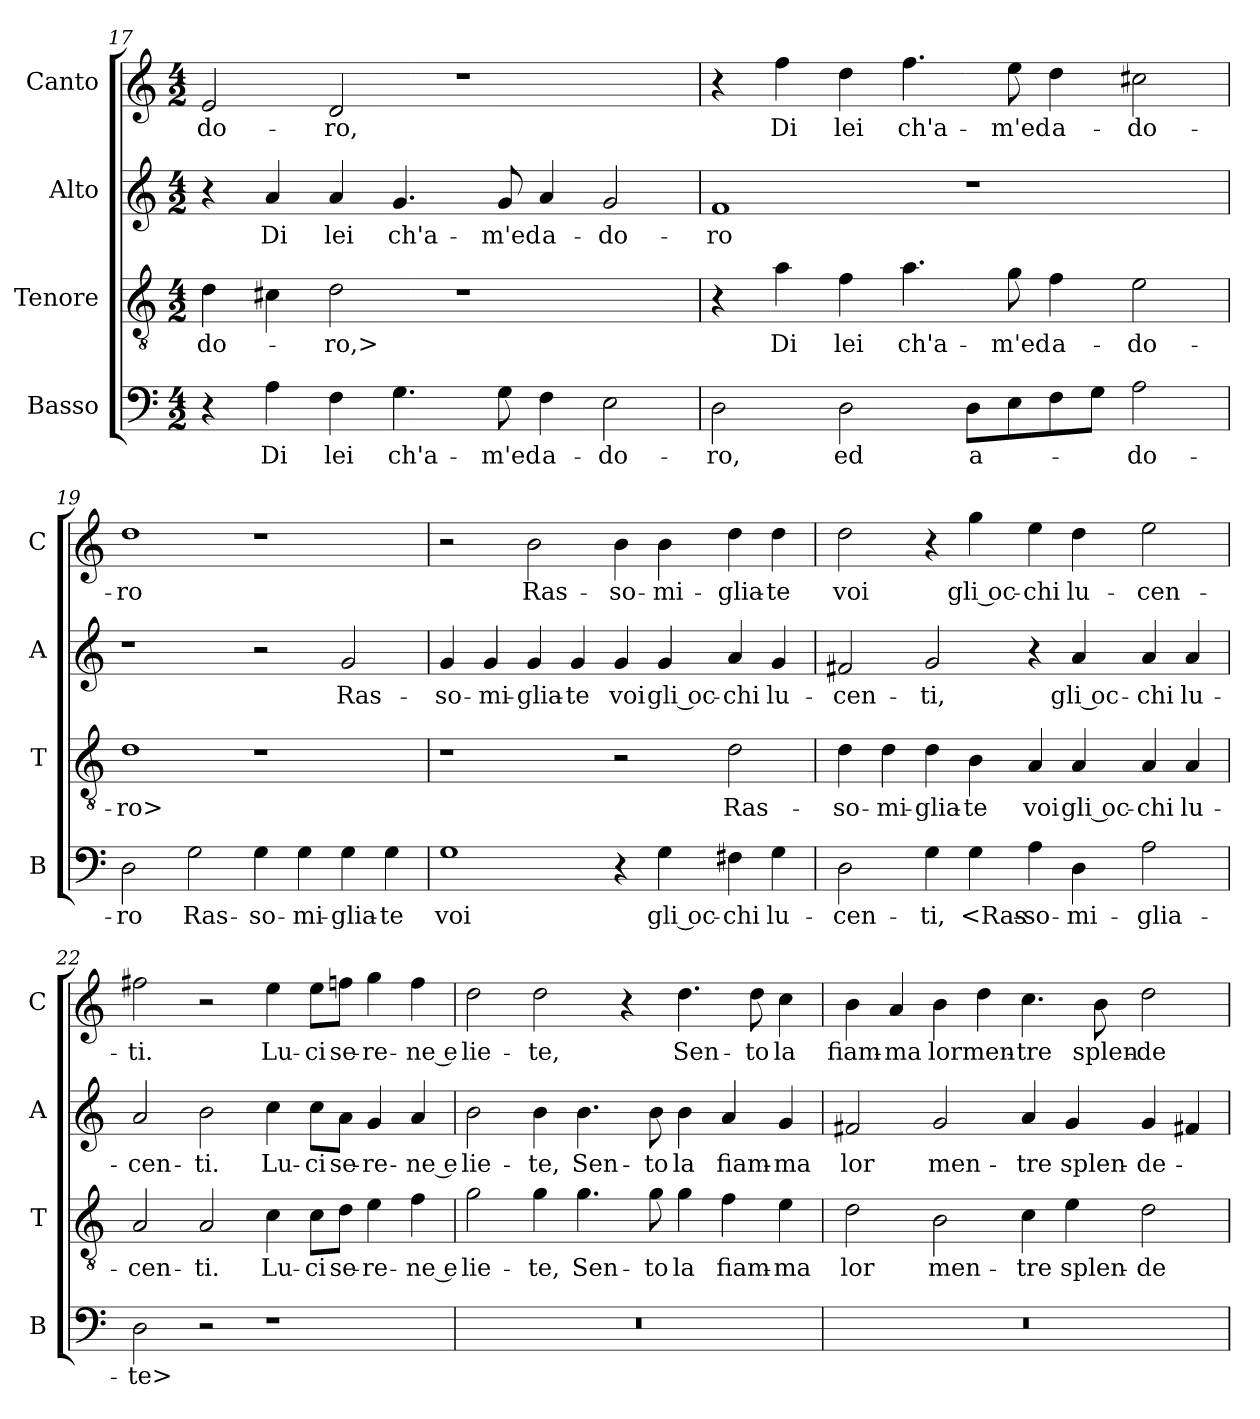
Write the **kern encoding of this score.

**kern	**text	**kern	**text	**kern	**text	**kern	**text
*part4	*part4	*part3	*part3	*part2	*part2	*part1	*part1
*staff4	*staff4	*staff3	*staff3	*staff2	*staff2	*staff1	*staff1
*I"Basso	*	*I"Tenore	*	*I"Alto	*	*I"Canto	*
*I'B	*	*I'T	*	*I'A	*	*I'C	*
*clefF4	*	*clefGv2	*	*clefG2	*	*clefG2	*
*k[]	*	*k[]	*	*k[]	*	*k[]	*
*C:	*	*C:	*	*C:	*	*C:	*
*M4/2	*	*M4/2	*	*M4/2	*	*M4/2	*
=17	=17	=17	=17	=17	=17	=17	=17
4r	.	4d	-do-	4r	.	2e	-do-
4A	Di	4c#X	.	4a	Di	.	.
4F	lei	2d	-ro,>	4a	lei	2d	-ro,
4.G	ch'a-	.	.	4.g	ch'a-	.	.
.	.	1r	.	.	.	1r	.
8G	-m'ed	.	.	8g	-m'ed	.	.
4F	a-	.	.	4a	a-	.	.
2E	-do-	.	.	2g	-do-	.	.
=18	=18	=18	=18	=18	=18	=18	=18
2D	-ro,	4r	.	1f	-ro	4r	.
.	.	4a	Di	.	.	4ff	Di
2D	ed	4f	lei	.	.	4dd	lei
.	.	4.a	ch'a-	.	.	4.ff	ch'a-
8DL	a-	.	.	1r	.	.	.
8E	.	8g	-m'ed	.	.	8ee	-m'ed
8F	.	4f	a-	.	.	4dd	a-
8GJ	.	.	.	.	.	.	.
2A	-do-	2e	-do-	.	.	2cc#X	-do-
=19	=19	=19	=19	=19	=19	=19	=19
2D	-ro	1d	-ro>	1r	.	1dd	-ro
2G	Ras-	.	.	.	.	.	.
4G	-so-	1r	.	2r	.	1r	.
4G	-mi-	.	.	.	.	.	.
4G	-glia-	.	.	2g	Ras-	.	.
4G	-te	.	.	.	.	.	.
=20	=20	=20	=20	=20	=20	=20	=20
1G	voi	1r	.	4g	-so-	2r	.
.	.	.	.	4g	-mi-	.	.
.	.	.	.	4g	-glia-	2b	Ras-
.	.	.	.	4g	-te	.	.
4r	.	2r	.	4g	voi	4b	-so-
4G	gli oc-	.	.	4g	gli oc-	4b	-mi-
4F#X	-chi	2d	Ras-	4a	-chi	4dd	-glia-
4G	lu-	.	.	4g	lu-	4dd	-te
=21	=21	=21	=21	=21	=21	=21	=21
2D	-cen-	4d	-so-	2f#X	-cen-	2dd	voi
.	.	4d	-mi-	.	.	.	.
4G	-ti,	4d	-glia-	2g	-ti,	4r	.
4G	<Ras-	4B	-te	.	.	4gg	gli oc-
4A	-so-	4A	voi	4r	.	4ee	-chi
4D	-mi-	4A	gli oc-	4a	gli oc-	4dd	lu-
2A	-glia-	4A	-chi	4a	-chi	2ee	-cen-
.	.	4A	lu-	4a	lu-	.	.
=22	=22	=22	=22	=22	=22	=22	=22
2D	-te>	2A	-cen-	2a	-cen-	2ff#X	-ti.
2r	.	2A	-ti.	2b	-ti.	2r	.
1r	.	4c	Lu-	4cc	Lu-	4ee	Lu-
.	.	8c\L	-ci	8cc\L	-ci	8ee\L	-ci
.	.	8d\J	se-	8a\J	se-	8ffn\J	se-
.	.	4e	-re-	4g	-re-	4gg	-re-
.	.	4f	-ne e	4a	-ne e	4ff	-ne e
=23	=23	=23	=23	=23	=23	=23	=23
0r	.	2g	lie-	2b	lie-	2dd	lie-
.	.	4g	-te,	4b	-te,	2dd	-te,
.	.	4.g	Sen-	4.b	Sen-	.	.
.	.	.	.	.	.	4r	.
.	.	8g	-to	8b	-to	.	.
.	.	4g	la	4b	la	4.dd	Sen-
.	.	4f	fiam-	4a	fiam-	.	.
.	.	.	.	.	.	8dd	-to
.	.	4e	-ma	4g	-ma	4cc	la
=24	=24	=24	=24	=24	=24	=24	=24
0r	.	2d	lor	2f#X	lor	4b	fiam-
.	.	.	.	.	.	4a	-ma
.	.	2B	men-	2g	men-	4b	lor
.	.	.	.	.	.	4dd	men-
.	.	4c	-tre	4a	-tre	4.cc	-tre
.	.	4e	splen-	4g	splen-	.	.
.	.	.	.	.	.	8b	splen-
.	.	2d	-de-	4g	-de-	2dd	-de-
.	.	.	.	4f#X	.	.	.
=	=	=	=	=	=	=	=
*-	*-	*-	*-	*-	*-	*-	*-
